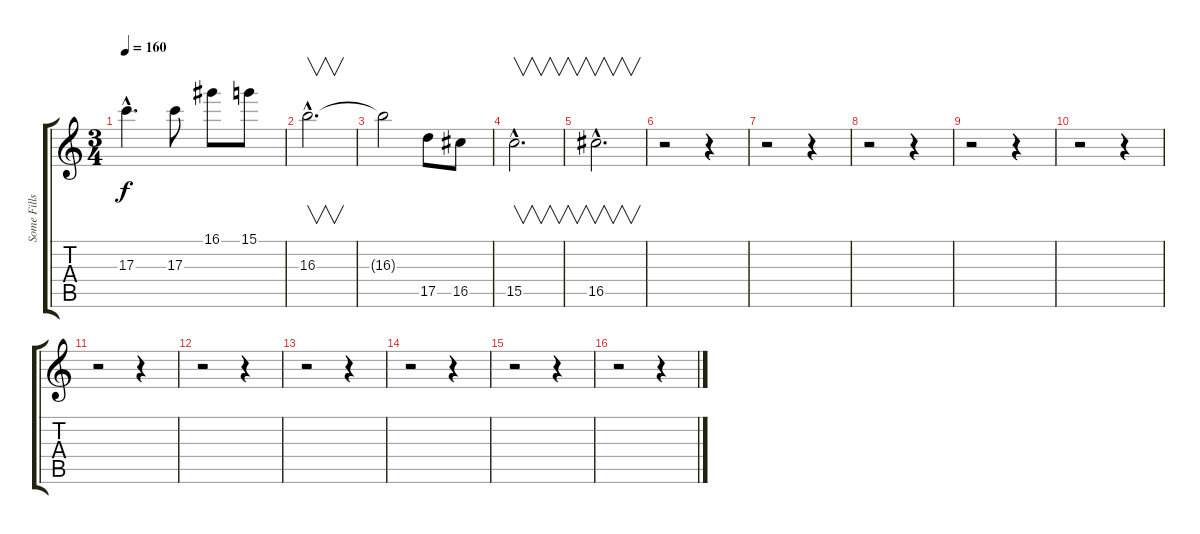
\track ("Some Fills" "Some Fills") {instrument distortionguitar}
\staff {score tabs}
\tuning (E4 B3 G3 D3 A2 E2) {hide}
\ts (3 4)
\tempo 160
\clef g2
\ks c
17.3{hac t}.4{d dy f} 17.3.8 16.1.8 15.1.8 |
16.3{hac}.2{v d} |
16.3{t}.2 17.5.8 16.5.8 |
15.5{hac}.2{v d} |
16.5{hac}.2{v d} |
r.2 r.4 |
r.2 r.4 |
r.2 r.4 |
r.2 r.4 |
r.2 r.4 |
r.2 r.4 |
r.2 r.4 |
r.2 r.4 |
r.2 r.4 |
r.2 r.4 |
r.2 r.4
